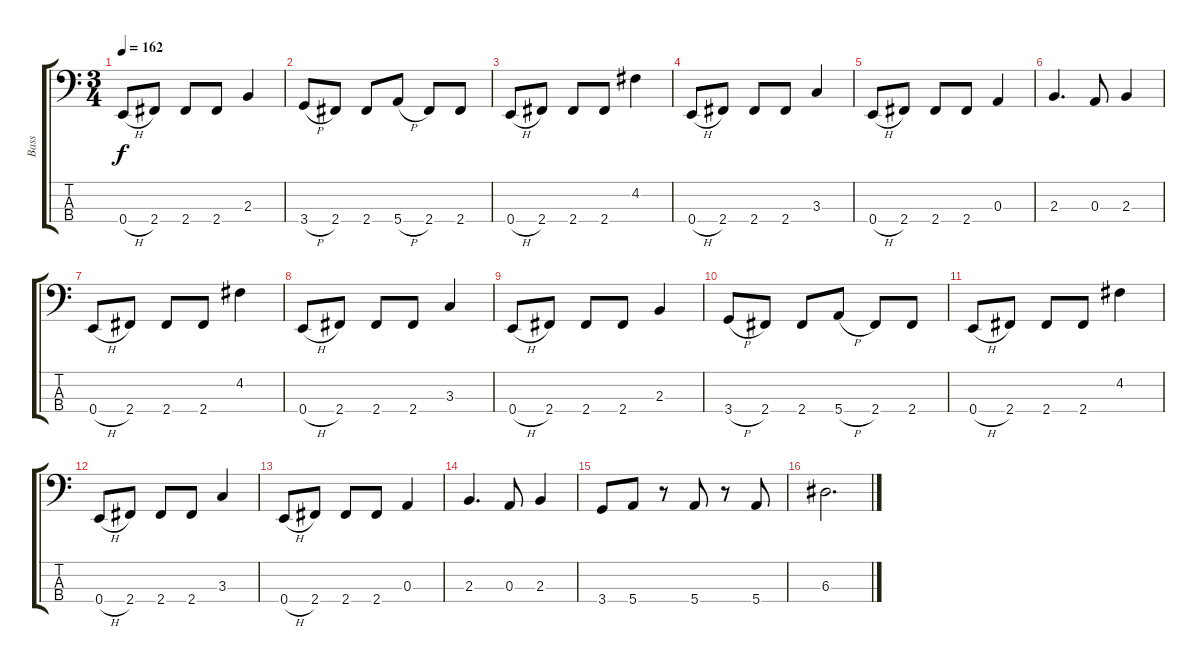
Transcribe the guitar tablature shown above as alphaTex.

\track ("Bass" "Bass") {instrument electricbassfinger}
\staff {score tabs}
\tuning (G2 D2 A1 E1) {hide}
\ts (3 4)
\tempo 162
\clef f4
\ks c
0.4{h}.8{dy f} 2.4.8 2.4.8 2.4.8 2.3.4 |
3.4{h}.8 2.4.8 2.4.8 5.4{h}.8 2.4.8 2.4.8 |
0.4{h}.8 2.4.8 2.4.8 2.4.8 4.2.4 |
0.4{h}.8 2.4.8 2.4.8 2.4.8 3.3.4 |
0.4{h}.8 2.4.8 2.4.8 2.4.8 0.3.4 |
2.3.4{d} 0.3.8 2.3.4 |
0.4{h}.8 2.4.8 2.4.8 2.4.8 4.2.4 |
0.4{h}.8 2.4.8 2.4.8 2.4.8 3.3.4 |
0.4{h}.8 2.4.8 2.4.8 2.4.8 2.3.4 |
3.4{h}.8 2.4.8 2.4.8 5.4{h}.8 2.4.8 2.4.8 |
0.4{h}.8 2.4.8 2.4.8 2.4.8 4.2.4 |
0.4{h}.8 2.4.8 2.4.8 2.4.8 3.3.4 |
0.4{h}.8 2.4.8 2.4.8 2.4.8 0.3.4 |
2.3.4{d} 0.3.8 2.3.4 |
3.4.8 5.4.8 r.8 5.4.8 r.8 5.4.8 |
6.3.2{d}
